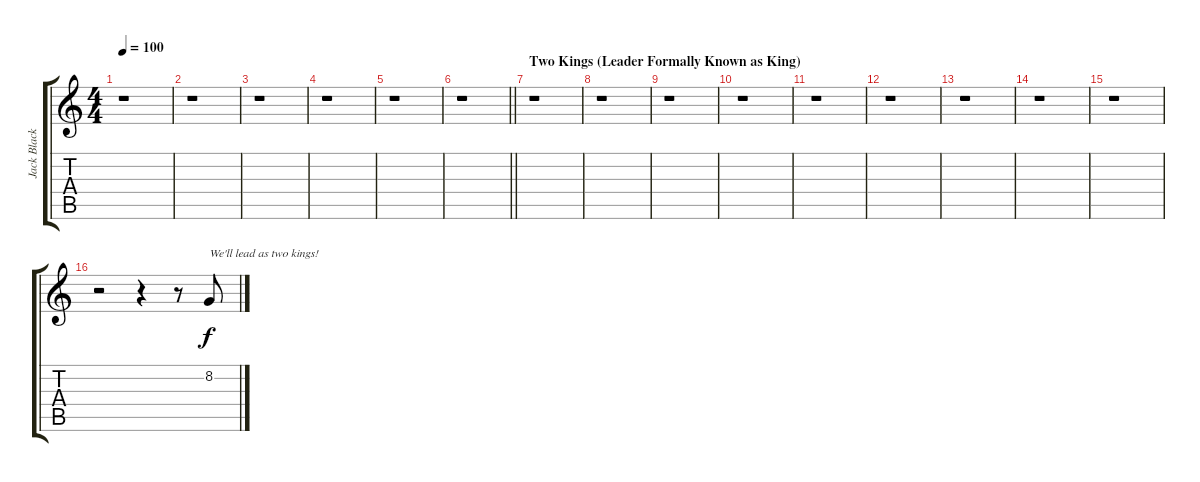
\track ("Jack Black (Lead Vocals)" "Jack Black") {instrument clarinet}
\staff {score tabs}
\tuning (E4 B3 G3 D3 A2 E2) {hide}
\ts (4 4)
\tempo 100
\clef g2
\ks c
r.1{dy f} |
r.1 |
r.1 |
r.1 |
r.1 |
\barLineRight lightlight
r.1 |
\section ("" "Two Kings (Leader Formally Known as King)")
r.1 |
r.1 |
r.1 |
r.1 |
r.1 |
r.1 |
r.1 |
r.1 |
r.1 |
r.2 r.4 r.8 8.2.8{txt "We'll lead as two kings!"}
